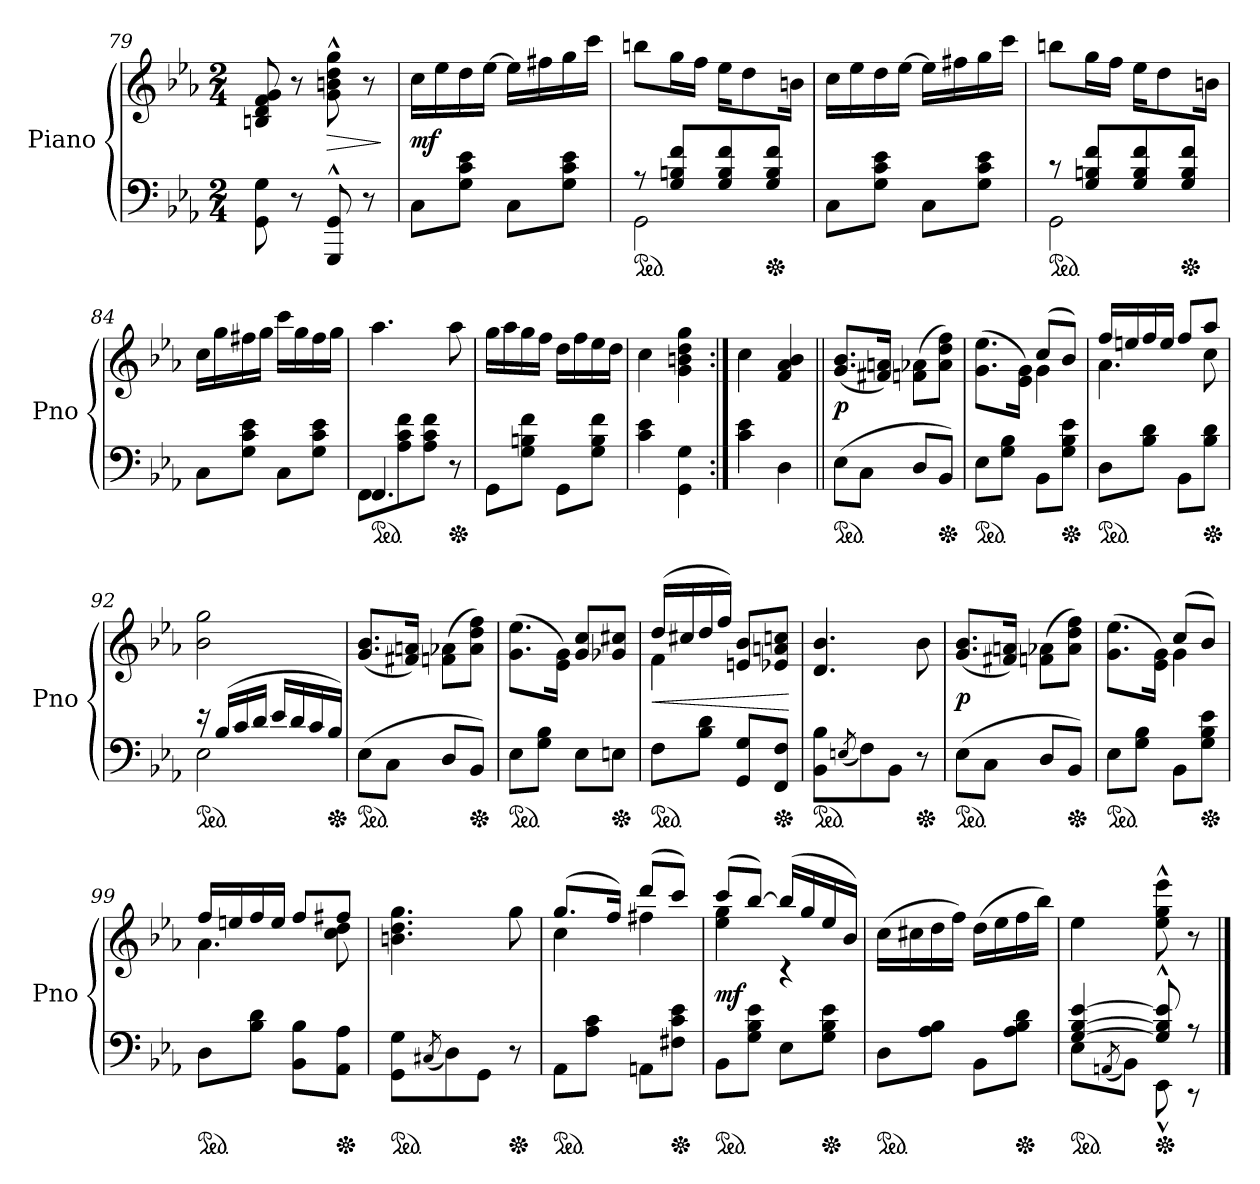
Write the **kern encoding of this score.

**kern	**kern	**dynam
*part1	*part1	*part1
*staff2	*staff1	*staff1/2
*I"Piano	*	*
*I'Pno	*	*
*clefF4	*clefG2	*
*k[b-e-a-]	*k[b-e-a-]	*
*M2/4	*M2/4	*
=79	=79	=79
8GG\ 8G\	8Bn 8d 8f 8g	.
8r	8r	.
8GGG^^ 8GG^^	8g^^ 8bn^^ 8dd^^ 8gg^^	>
8r	8r	.
.	.	]
=80	=80	=80
8CL	16ccLL	mf
.	16ee-	.
8G 8c 8e-J	16dd	.
.	[16ee-JJ	.
8CL	16ee-LL]	.
.	16ff#X	.
8G 8c 8e-J	16gg	.
.	16cccJJ	.
=81	=81	=81
*^	*	*
*ped	*	*	*
8r	2GG	8bbnL	.
8G 8Bn 8fL	.	16ggL	.
.	.	16ffJJ	.
8G 8B 8f	.	16ee-KL	.
.	.	8dd	.
*Xped	*	*	*
8G 8B 8fJ	.	.	.
.	.	16bnJk	.
*v	*v	*	*
=82	=82	=82
8CL	16ccLL	.
.	16ee-	.
8G 8c 8e-J	16dd	.
.	[16ee-JJ	.
8CL	16ee-LL]	.
.	16ff#X	.
8G 8c 8e-J	16gg	.
.	16cccJJ	.
=83	=83	=83
*^	*	*
*ped	*	*	*
8rc	2GG	8bbnL	.
8G 8Bn 8fL	.	16ggL	.
.	.	16ffJJ	.
8G 8B 8f	.	16ee-KL	.
.	.	8dd	.
*Xped	*	*	*
8G 8B 8fJ	.	.	.
.	.	16bnJk	.
*v	*v	*	*
=84	=84	=84
8CL	16ccLL	.
.	16gg	.
8G 8c 8e-J	16ff#X	.
.	16ggJJ	.
8CL	16cccLL	.
.	16gg	.
8G 8c 8e-J	16ff#	.
.	16ggJJ	.
=85	=85	=85
*^	*	*
*ped	*	*	*
4.FF	8FFL	4.aa-	.
.	8A- 8c 8f	.	.
.	8A- 8c 8fJ	.	.
*Xped	*	*	*
8r	8ryy	8aa-	.
*v	*v	*	*
=86	=86	=86
8GGL	16ggLL	.
.	16aa-	.
8G 8Bn 8fJ	16gg	.
.	16ffJJ	.
8GGL	16ddLL	.
.	16ff	.
8G 8B 8fJ	16ee-	.
.	16ddJJ	.
=87	=87	=87
4c 4e-	4cc	.
4GG\ 4G\	4g 4bn 4dd 4gg	.
=88:|!	=88:|!	=88:|!
4c 4e-	4cc	.
4D	4f 4a- 4b-	.
=89||	=89||	=89||
*ped	*	*
(8E-L	(8.g 8.b-L	p
8CJ	.	.
.	16f#X 16anJk)	.
8DL	(8fn\ 8a-X\L	.
*Xped	*	*
8BB-J)	8a-\ 8dd\ 8ff\J)	.
=90	=90	=90
*	*^	*
*ped	*	*	*
8E-L	(8.g\ 8.ee-\L	4ryy	.
8G 8B-J	.	.	.
.	16e-\ 16g\Jk)	.	.
8BB-L	(8ccL	4g	.
*Xped	*	*	*
8G 8B- 8e-J	8b-J)	.	.
=91	=91	=91	=91
*ped	*	*	*
8DL	16ffLL	4.a-	.
.	16een	.	.
8B- 8dJ	16ff	.	.
.	16eeJJ	.	.
8BB-L	8ffL	.	.
*Xped	*	*	*
8B- 8dJ	8aa-J	8cc	.
*	*v	*v	*
=92	=92	=92
*^	*	*
*ped	*	*	*
16r	2E-	2b- 2gg	.
(16B-LL	.	.	.
16c	.	.	.
16dJJ	.	.	.
16e-LL	.	.	.
16d	.	.	.
16c	.	.	.
*Xped	*	*	*
16B-JJ)	.	.	.
*v	*v	*	*
=93	=93	=93
*ped	*	*
(8E-L	(8.g 8.b-L	.
8CJ	.	.
.	16f#X 16anJk)	.
8DL	(8fn\ 8a-X\L	.
*Xped	*	*
8BB-J)	8a-\ 8dd\ 8ff\J)	.
=94	=94	=94
*ped	*	*
8E-L	(8.g\ 8.ee-\L	.
8G 8B-J	.	.
.	16e-\ 16g\Jk)	.
8E-L	8g 8ccL	.
*Xped	*	*
8EnJ	8g-X 8cc#XJ	.
=95	=95	=95
*	*^	*
*ped	*	*	*
8FL	(16ddLL	4f	<
.	16cc#X	.	.
8B- 8dJ	16dd	.	.
.	16ffJJ)	.	.
8GG 8GL	8en 8b-L	4ryy	.
*Xped	*	*	*
8FF 8FJ	8e-X 8an 8ccnJ	.	.
*	*v	*v	*
.	.	[
=96	=96	=96
*ped	*	*
8BB- 8B-L	4.d 4.b-	.
(8qEn	.	.
8F)	.	.
8BB-J	.	.
*Xped	*	*
8r	8b-	.
=97	=97	=97
*ped	*	*
(8E-L	(8.g 8.b-L	p
8CJ	.	.
.	16f#X 16anJk)	.
8DL	(8fn\ 8a-X\L	.
*Xped	*	*
8BB-J)	8a-\ 8dd\ 8ff\J)	.
=98	=98	=98
*	*^	*
*ped	*	*	*
8E-L	(8.g\ 8.ee-\L	4ryy	.
8G 8B-J	.	.	.
.	16e-\ 16g\Jk)	.	.
8BB-L	(8ccL	4g	.
*Xped	*	*	*
8G 8B- 8e-J	8b-J)	.	.
=99	=99	=99	=99
*ped	*	*	*
8DL	16ffLL	4.a-	.
.	16een	.	.
8B- 8dJ	16ff	.	.
.	16eeJJ	.	.
8BB- 8B-L	8ffL	.	.
*Xped	*	*	*
8AA- 8A-J	8ff#XJ	8cc 8dd	.
*	*v	*v	*
=100	=100	=100
*ped	*	*
8GG\ 8G\L	4.bn 4.dd 4.gg	.
(8qC#X	.	.
8D\)	.	.
8GG\J	.	.
*Xped	*	*
8r	8gg	.
=101	=101	=101
*	*^	*
*ped	*	*	*
8AA-L	(8.ggL	4cc	.
8A- 8cJ	.	.	.
.	16ffJk)	.	.
8AAnL	(8dddL	4ff#X	.
*Xped	*	*	*
8F#X 8c 8e-J	8cccJ)	.	.
=102	=102	=102	=102
*ped	*	*	*
8BB-L	(8cccL	4ee- 4gg	mf
8G 8B- 8e-J	[8bb-J)	.	.
8E-L	(<16bb-LL]	4r	.
.	16gg	.	.
*Xped	*	*	*
8G 8B- 8e-J	16ee-	.	.
.	16b-JJ)	.	.
*	*v	*v	*
=103	=103	=103
*ped	*	*
8DL	(16ccLL	.
.	16cc#X	.
8A- 8B-J	16dd	.
.	16ffJJ)	.
8BB-L	(16ddLL	.
.	16ee-	.
*Xped	*	*
8A- 8B- 8dJ	16ff	.
.	16bb-JJ)	.
=104	=104	=104
*^	*	*
*ped	*	*	*
[4G [4B- [4e-	8E-L	4ee-	.
.	(8qAAn	.	.
.	8BB-J)	.	.
*Xped	*	*	*
8G]^^ 8B-]^^ 8e-]^^	8EE-^^	8ee-^^ 8gg^^ 8eee-^^	.
8r	8r	8r	.
*v	*v	*	*
==	==	==
*-	*-	*-
